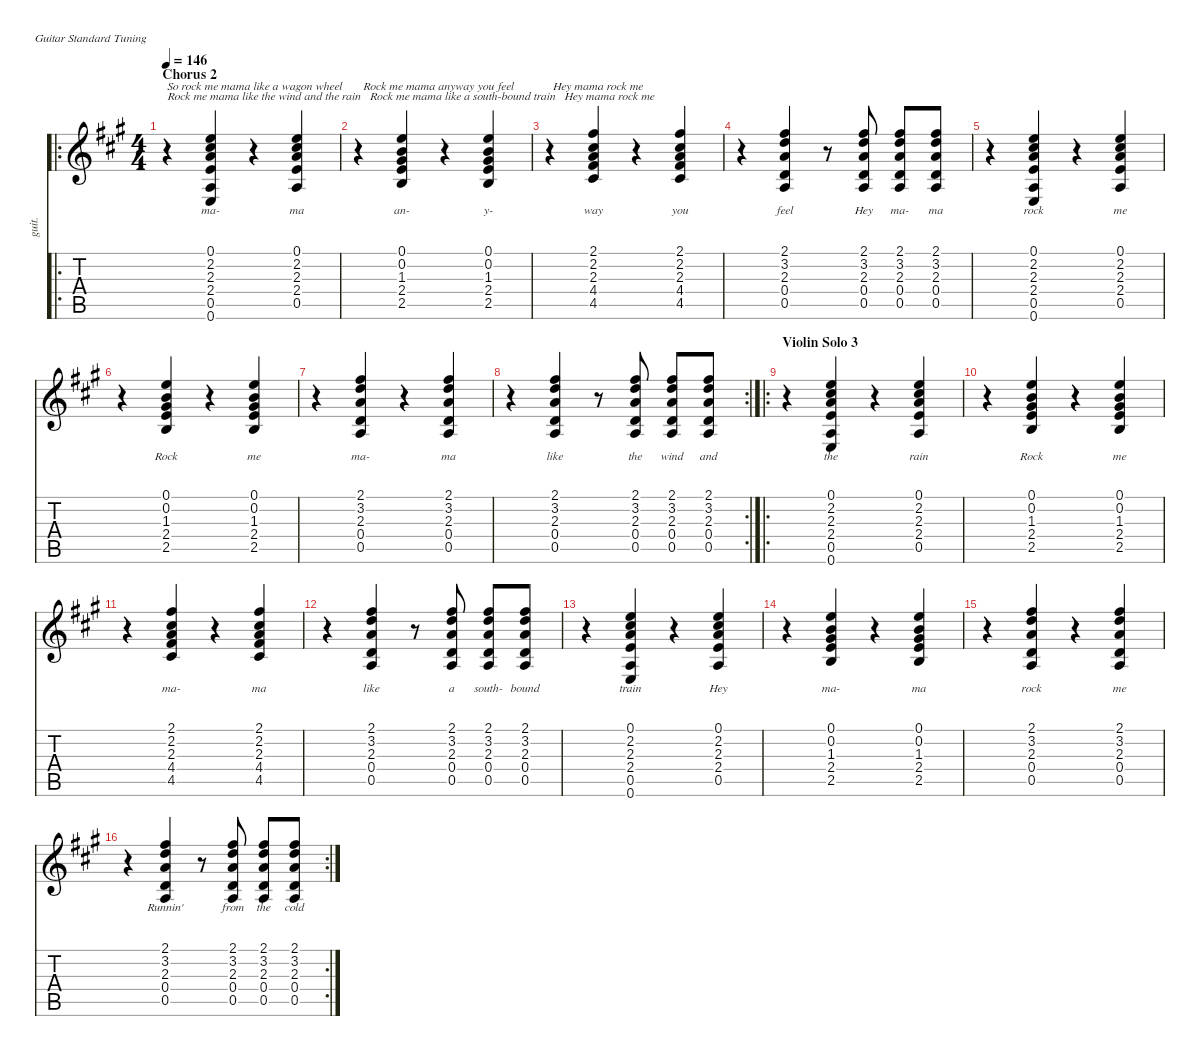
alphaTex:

\defaultSystemsLayout 4
\hideDynamics
\bracketExtendMode nobrackets
\otherSystemsTrackNameOrientation horizontal
\track ("Guitar" "guit.") {defaultSystemsLayout 8 instrument acousticguitarsteel}
\staff {score tabs}
\tuning (E4 B3 G3 D3 A2 E2)
\ro
\ts (4 4)
\section ("" "Chorus 2")
\tempo 146
\clef g2
\ks a
r.4{txt "So rock me mama like a wagon wheel       Rock me mama anyway you feel             Hey mama rock me\nRock me mama like the wind and the rain   Rock me mama like a south-bound train   Hey mama rock me" dy f beam Down} (0.1{acc forcenatural} 2.2{acc #} 2.3{acc forcenatural} 2.4{acc forcenatural} 0.5{acc forcenatural} 0.6{acc forcenatural}).4{lyrics (0 "ma-") lyrics (1 "") lyrics (2 "") lyrics (3 "") lyrics (4 "") beam Up} r.4{beam Up} (0.1{acc forcenatural} 2.2{acc #} 2.3{acc forcenatural} 2.4{acc forcenatural} 0.5{acc forcenatural}).4{lyrics (0 "ma") lyrics (1 "") lyrics (2 "") lyrics (3 "") lyrics (4 "") beam Up} |
r.4{beam Down} (0.1{acc forcenatural} 0.2{acc forcenatural} 1.3{acc #} 2.4{acc forcenatural} 2.5{acc forcenatural}).4{lyrics (0 "an-") lyrics (1 "") lyrics (2 "") lyrics (3 "") lyrics (4 "") beam Up} r.4{beam Up} (0.1{acc forcenatural} 0.2{acc forcenatural} 1.3{acc #} 2.4{acc forcenatural} 2.5{acc forcenatural}).4{lyrics (0 "y-") lyrics (1 "") lyrics (2 "") lyrics (3 "") lyrics (4 "") beam Up} |
r.4{beam Down} (2.1{acc #} 2.2{acc #} 2.3{acc forcenatural} 4.4{acc #} 4.5{acc #}).4{lyrics (0 "way") lyrics (1 "") lyrics (2 "") lyrics (3 "") lyrics (4 "") beam Up} r.4{beam Up} (2.1{acc #} 2.2{acc #} 2.3{acc forcenatural} 4.4{acc #} 4.5{acc #}).4{lyrics (0 "you") lyrics (1 "") lyrics (2 "") lyrics (3 "") lyrics (4 "") beam Up} |
r.4{beam Down} (2.1{acc #} 3.2{acc forcenatural} 2.3{acc forcenatural} 0.4{acc forcenatural} 0.5{acc forcenatural}).4{lyrics (0 "feel") lyrics (1 "") lyrics (2 "") lyrics (3 "") lyrics (4 "") beam Up} r.8{beam Up} (2.1{acc #} 3.2{acc forcenatural} 2.3{acc forcenatural} 0.4{acc forcenatural} 0.5{acc forcenatural}).8{lyrics (0 "Hey") lyrics (1 "") lyrics (2 "") lyrics (3 "") lyrics (4 "") beam Up} (2.1{acc #} 3.2{acc forcenatural} 2.3{acc forcenatural} 0.4{acc forcenatural} 0.5{acc forcenatural}).8{lyrics (0 "ma-") lyrics (1 "") lyrics (2 "") lyrics (3 "") lyrics (4 "") beam Up} (2.1{acc #} 3.2{acc forcenatural} 2.3{acc forcenatural} 0.4{acc forcenatural} 0.5{acc forcenatural}).8{lyrics (0 "ma") lyrics (1 "") lyrics (2 "") lyrics (3 "") lyrics (4 "") beam Up} |
r.4{beam Down} (0.1{acc forcenatural} 2.2{acc #} 2.3{acc forcenatural} 2.4{acc forcenatural} 0.5{acc forcenatural} 0.6{acc forcenatural}).4{lyrics (0 "rock") lyrics (1 "") lyrics (2 "") lyrics (3 "") lyrics (4 "") beam Up} r.4{beam Up} (0.1{acc forcenatural} 2.2{acc #} 2.3{acc forcenatural} 2.4{acc forcenatural} 0.5{acc forcenatural}).4{lyrics (0 "me") lyrics (1 "") lyrics (2 "") lyrics (3 "") lyrics (4 "") beam Up} |
r.4{beam Down} (0.1{acc forcenatural} 0.2{acc forcenatural} 1.3{acc #} 2.4{acc forcenatural} 2.5{acc forcenatural}).4{lyrics (0 "Rock") lyrics (1 "") lyrics (2 "") lyrics (3 "") lyrics (4 "") beam Up} r.4{beam Up} (0.1{acc forcenatural} 0.2{acc forcenatural} 1.3{acc #} 2.4{acc forcenatural} 2.5{acc forcenatural}).4{lyrics (0 "me") lyrics (1 "") lyrics (2 "") lyrics (3 "") lyrics (4 "") beam Up} |
r.4{beam Down} (2.1{acc #} 3.2{acc forcenatural} 2.3{acc forcenatural} 0.4{acc forcenatural} 0.5{acc forcenatural}).4{lyrics (0 "ma-") lyrics (1 "") lyrics (2 "") lyrics (3 "") lyrics (4 "") beam Up} r.4{beam Up} (2.1{acc #} 3.2{acc forcenatural} 2.3{acc forcenatural} 0.4{acc forcenatural} 0.5{acc forcenatural}).4{lyrics (0 "ma") lyrics (1 "") lyrics (2 "") lyrics (3 "") lyrics (4 "") beam Up} |
\rc 2
r.4{beam Down} (2.1{acc #} 3.2{acc forcenatural} 2.3{acc forcenatural} 0.4{acc forcenatural} 0.5{acc forcenatural}).4{lyrics (0 "like") lyrics (1 "") lyrics (2 "") lyrics (3 "") lyrics (4 "") beam Up} r.8{beam Up} (2.1{acc #} 3.2{acc forcenatural} 2.3{acc forcenatural} 0.4{acc forcenatural} 0.5{acc forcenatural}).8{lyrics (0 "the") lyrics (1 "") lyrics (2 "") lyrics (3 "") lyrics (4 "") beam Up} (2.1{acc #} 3.2{acc forcenatural} 2.3{acc forcenatural} 0.4{acc forcenatural} 0.5{acc forcenatural}).8{lyrics (0 "wind") lyrics (1 "") lyrics (2 "") lyrics (3 "") lyrics (4 "") beam Up} (2.1{acc #} 3.2{acc forcenatural} 2.3{acc forcenatural} 0.4{acc forcenatural} 0.5{acc forcenatural}).8{lyrics (0 "and") lyrics (1 "") lyrics (2 "") lyrics (3 "") lyrics (4 "") beam Up} |
\ro
\section ("" "Violin Solo 3")
r.4{beam Down} (0.1{acc forcenatural} 2.2{acc #} 2.3{acc forcenatural} 2.4{acc forcenatural} 0.5{acc forcenatural} 0.6{acc forcenatural}).4{lyrics (0 "the") lyrics (1 "") lyrics (2 "") lyrics (3 "") lyrics (4 "") beam Up} r.4{beam Up} (0.1{acc forcenatural} 2.2{acc #} 2.3{acc forcenatural} 2.4{acc forcenatural} 0.5{acc forcenatural}).4{lyrics (0 "rain") lyrics (1 "") lyrics (2 "") lyrics (3 "") lyrics (4 "") beam Up} |
r.4{beam Down} (0.1{acc forcenatural} 0.2{acc forcenatural} 1.3{acc #} 2.4{acc forcenatural} 2.5{acc forcenatural}).4{lyrics (0 "Rock") lyrics (1 "") lyrics (2 "") lyrics (3 "") lyrics (4 "") beam Up} r.4{beam Up} (0.1{acc forcenatural} 0.2{acc forcenatural} 1.3{acc #} 2.4{acc forcenatural} 2.5{acc forcenatural}).4{lyrics (0 "me") lyrics (1 "") lyrics (2 "") lyrics (3 "") lyrics (4 "") beam Up} |
r.4{beam Down} (2.1{acc #} 2.2{acc #} 2.3{acc forcenatural} 4.4{acc #} 4.5{acc #}).4{lyrics (0 "ma-") lyrics (1 "") lyrics (2 "") lyrics (3 "") lyrics (4 "") beam Up} r.4{beam Up} (2.1{acc #} 2.2{acc #} 2.3{acc forcenatural} 4.4{acc #} 4.5{acc #}).4{lyrics (0 "ma") lyrics (1 "") lyrics (2 "") lyrics (3 "") lyrics (4 "") beam Up} |
r.4{beam Down} (2.1{acc #} 3.2{acc forcenatural} 2.3{acc forcenatural} 0.4{acc forcenatural} 0.5{acc forcenatural}).4{lyrics (0 "like") lyrics (1 "") lyrics (2 "") lyrics (3 "") lyrics (4 "") beam Up} r.8{beam Up} (2.1{acc #} 3.2{acc forcenatural} 2.3{acc forcenatural} 0.4{acc forcenatural} 0.5{acc forcenatural}).8{lyrics (0 "a") lyrics (1 "") lyrics (2 "") lyrics (3 "") lyrics (4 "") beam Up} (2.1{acc #} 3.2{acc forcenatural} 2.3{acc forcenatural} 0.4{acc forcenatural} 0.5{acc forcenatural}).8{lyrics (0 "south-") lyrics (1 "") lyrics (2 "") lyrics (3 "") lyrics (4 "") beam Up} (2.1{acc #} 3.2{acc forcenatural} 2.3{acc forcenatural} 0.4{acc forcenatural} 0.5{acc forcenatural}).8{lyrics (0 "bound") lyrics (1 "") lyrics (2 "") lyrics (3 "") lyrics (4 "") beam Up} |
r.4{beam Down} (0.1{acc forcenatural} 2.2{acc #} 2.3{acc forcenatural} 2.4{acc forcenatural} 0.5{acc forcenatural} 0.6{acc forcenatural}).4{lyrics (0 "train") lyrics (1 "") lyrics (2 "") lyrics (3 "") lyrics (4 "") beam Up} r.4{beam Up} (0.1{acc forcenatural} 2.2{acc #} 2.3{acc forcenatural} 2.4{acc forcenatural} 0.5{acc forcenatural}).4{lyrics (0 "Hey") lyrics (1 "") lyrics (2 "") lyrics (3 "") lyrics (4 "") beam Up} |
r.4{beam Down} (0.1{acc forcenatural} 0.2{acc forcenatural} 1.3{acc #} 2.4{acc forcenatural} 2.5{acc forcenatural}).4{lyrics (0 "ma-") lyrics (1 "") lyrics (2 "") lyrics (3 "") lyrics (4 "") beam Up} r.4{beam Up} (0.1{acc forcenatural} 0.2{acc forcenatural} 1.3{acc #} 2.4{acc forcenatural} 2.5{acc forcenatural}).4{lyrics (0 "ma") lyrics (1 "") lyrics (2 "") lyrics (3 "") lyrics (4 "") beam Up} |
r.4{beam Down} (2.1{acc #} 3.2{acc forcenatural} 2.3{acc forcenatural} 0.4{acc forcenatural} 0.5{acc forcenatural}).4{lyrics (0 "rock") lyrics (1 "") lyrics (2 "") lyrics (3 "") lyrics (4 "") beam Up} r.4{beam Up} (2.1{acc #} 3.2{acc forcenatural} 2.3{acc forcenatural} 0.4{acc forcenatural} 0.5{acc forcenatural}).4{lyrics (0 "me") lyrics (1 "") lyrics (2 "") lyrics (3 "") lyrics (4 "") beam Up} |
\rc 2
r.4{beam Down} (2.1{acc #} 3.2{acc forcenatural} 2.3{acc forcenatural} 0.4{acc forcenatural} 0.5{acc forcenatural}).4{lyrics (0 "Runnin'") lyrics (1 "") lyrics (2 "") lyrics (3 "") lyrics (4 "") beam Up} r.8{beam Up} (2.1{acc #} 3.2{acc forcenatural} 2.3{acc forcenatural} 0.4{acc forcenatural} 0.5{acc forcenatural}).8{lyrics (0 "from") lyrics (1 "") lyrics (2 "") lyrics (3 "") lyrics (4 "") beam Up} (2.1{acc #} 3.2{acc forcenatural} 2.3{acc forcenatural} 0.4{acc forcenatural} 0.5{acc forcenatural}).8{lyrics (0 "the") lyrics (1 "") lyrics (2 "") lyrics (3 "") lyrics (4 "") beam Up} (2.1{acc #} 3.2{acc forcenatural} 2.3{acc forcenatural} 0.4{acc forcenatural} 0.5{acc forcenatural}).8{lyrics (0 "cold") lyrics (1 "") lyrics (2 "") lyrics (3 "") lyrics (4 "") beam Up}
